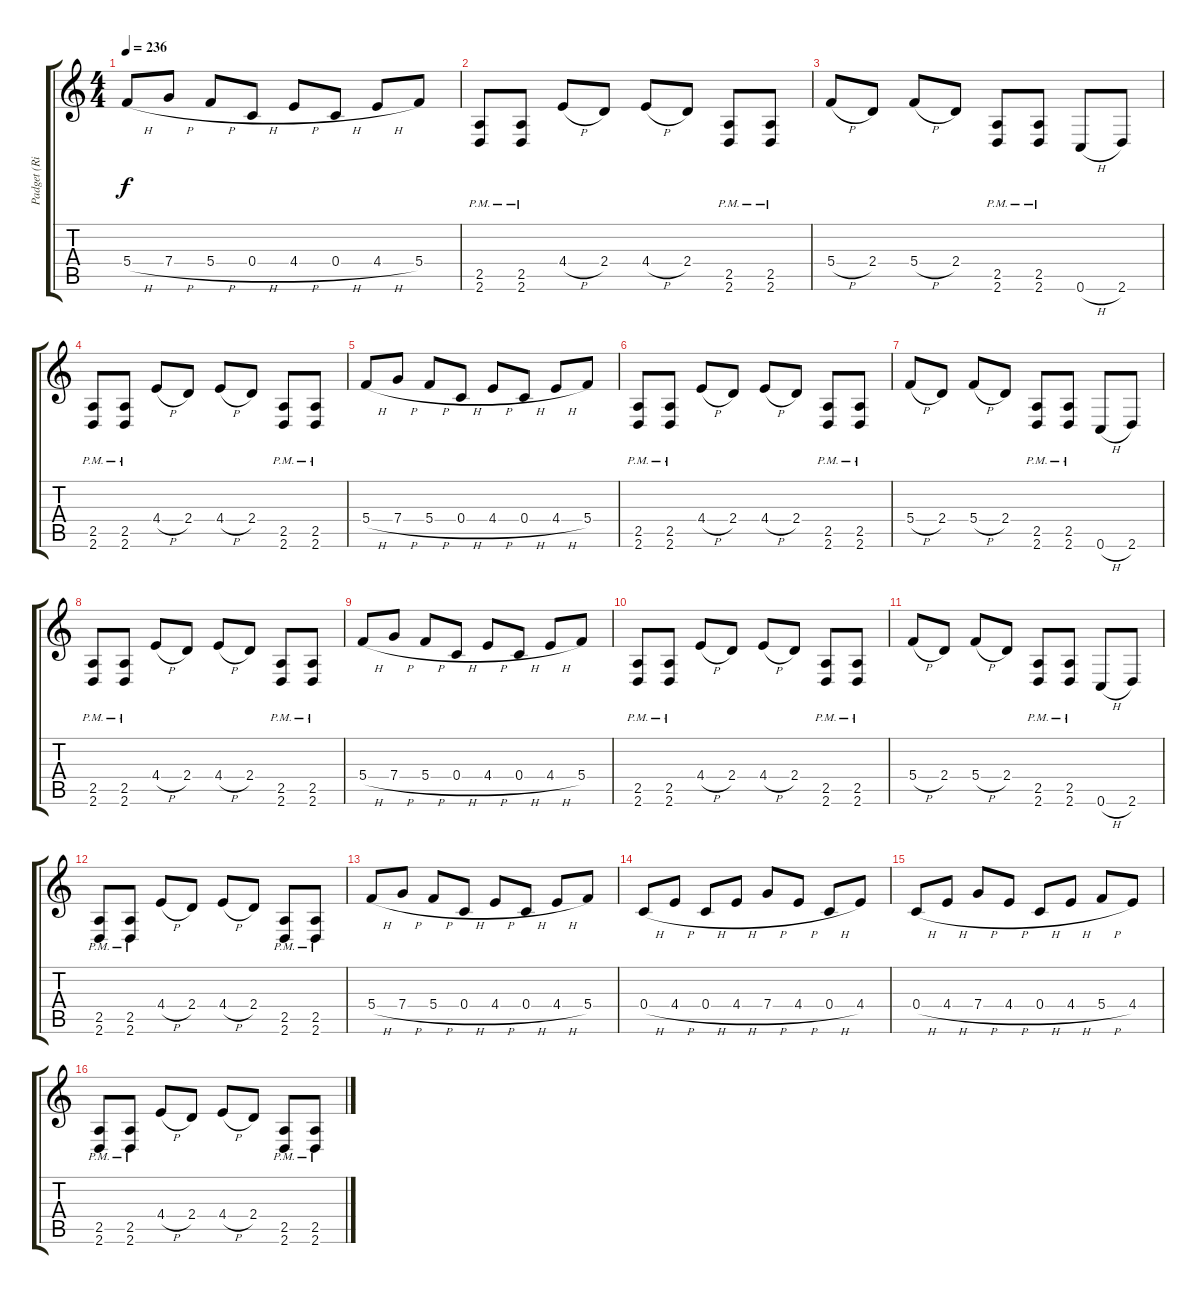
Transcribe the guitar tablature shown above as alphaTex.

\track ("Padget (Riff)" "Padget (Ri") {instrument distortionguitar}
\staff {score tabs}
\tuning (D4 A3 F3 C3 G2 C2) {hide}
\ts (4 4)
\tempo 236
\clef g2
\ks c
5.4{h}.8{dy f} 7.4{h}.8 5.4{h}.8 0.4{h}.8 4.4{h}.8 0.4{h}.8 4.4{h}.8 5.4.8 |
(2.5{pm} 2.6{pm}).8 (2.5{pm} 2.6{pm}).8 4.4{h}.8 2.4.8 4.4{h}.8 2.4.8 (2.5{pm} 2.6{pm}).8 (2.5{pm} 2.6{pm}).8 |
5.4{h}.8 2.4.8 5.4{h}.8 2.4.8 (2.5{pm} 2.6{pm}).8 (2.5{pm} 2.6{pm}).8 0.6{h}.8 2.6.8 |
(2.5{pm} 2.6{pm}).8 (2.5{pm} 2.6{pm}).8 4.4{h}.8 2.4.8 4.4{h}.8 2.4.8 (2.5{pm} 2.6{pm}).8 (2.5{pm} 2.6{pm}).8 |
5.4{h}.8 7.4{h}.8 5.4{h}.8 0.4{h}.8 4.4{h}.8 0.4{h}.8 4.4{h}.8 5.4.8 |
(2.5{pm} 2.6{pm}).8 (2.5{pm} 2.6{pm}).8 4.4{h}.8 2.4.8 4.4{h}.8 2.4.8 (2.5{pm} 2.6{pm}).8 (2.5{pm} 2.6{pm}).8 |
5.4{h}.8 2.4.8 5.4{h}.8 2.4.8 (2.5{pm} 2.6{pm}).8 (2.5{pm} 2.6{pm}).8 0.6{h}.8 2.6.8 |
(2.5{pm} 2.6{pm}).8 (2.5{pm} 2.6{pm}).8 4.4{h}.8 2.4.8 4.4{h}.8 2.4.8 (2.5{pm} 2.6{pm}).8 (2.5{pm} 2.6{pm}).8 |
5.4{h}.8 7.4{h}.8 5.4{h}.8 0.4{h}.8 4.4{h}.8 0.4{h}.8 4.4{h}.8 5.4.8 |
(2.5{pm} 2.6{pm}).8 (2.5{pm} 2.6{pm}).8 4.4{h}.8 2.4.8 4.4{h}.8 2.4.8 (2.5{pm} 2.6{pm}).8 (2.5{pm} 2.6{pm}).8 |
5.4{h}.8 2.4.8 5.4{h}.8 2.4.8 (2.5{pm} 2.6{pm}).8 (2.5{pm} 2.6{pm}).8 0.6{h}.8 2.6.8 |
(2.5{pm} 2.6{pm}).8 (2.5{pm} 2.6{pm}).8 4.4{h}.8 2.4.8 4.4{h}.8 2.4.8 (2.5{pm} 2.6{pm}).8 (2.5{pm} 2.6{pm}).8 |
5.4{h}.8 7.4{h}.8 5.4{h}.8 0.4{h}.8 4.4{h}.8 0.4{h}.8 4.4{h}.8 5.4.8 |
0.4{h}.8 4.4{h}.8 0.4{h}.8 4.4{h}.8 7.4{h}.8 4.4{h}.8 0.4{h}.8 4.4.8 |
0.4{h}.8 4.4{h}.8 7.4{h}.8 4.4{h}.8 0.4{h}.8 4.4{h}.8 5.4{h}.8 4.4.8 |
(2.5{pm} 2.6{pm}).8 (2.5{pm} 2.6{pm}).8 4.4{h}.8 2.4.8 4.4{h}.8 2.4.8 (2.5{pm} 2.6{pm}).8 (2.5{pm} 2.6{pm}).8
